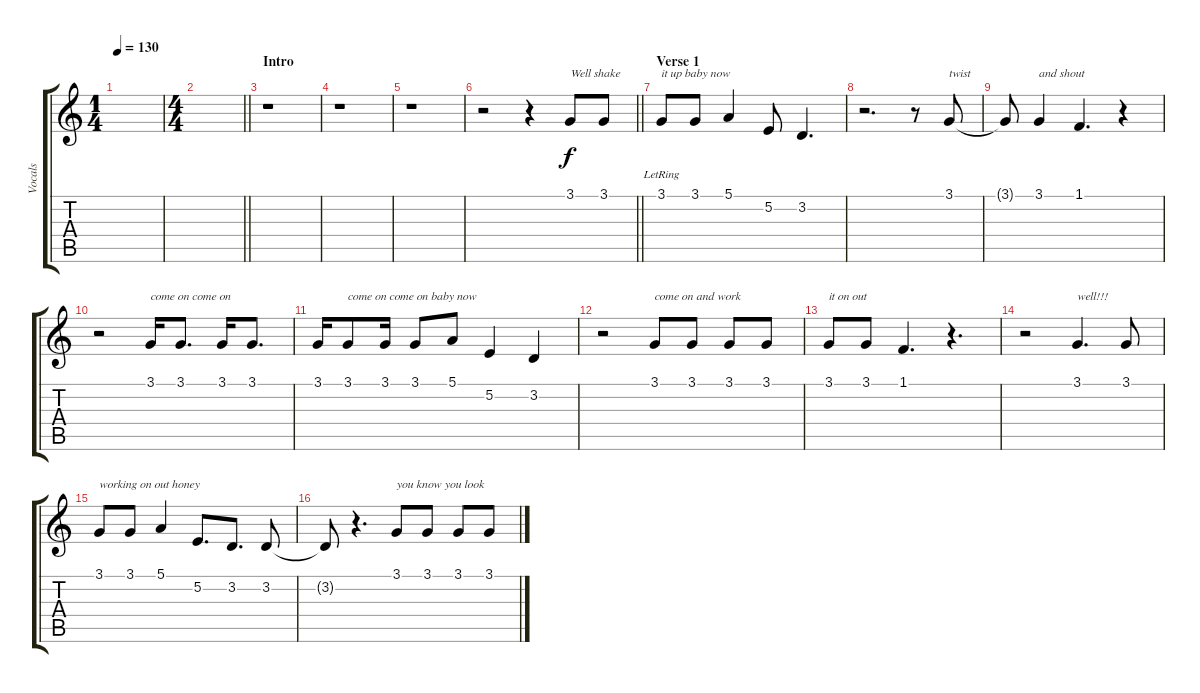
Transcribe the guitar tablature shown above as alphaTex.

\track ("Vocals" "Vocals") {instrument tenorsax}
\staff {score tabs}
\tuning (E4 B3 G3 D3 A2 E2) {hide}
\ts (1 4)
\tempo 130
\clef g2
\ks c
|
\ts (4 4)
\barLineRight lightlight
|
\section ("" "Intro")
r.1 |
r.1 |
r.1 |
\barLineRight lightlight
r.2 r.4 3.1.8{txt "Well shake"} 3.1.8 |
\section ("" "Verse 1")
3.1{lr}.8{txt "it up baby now"} 3.1.8 5.1.4 5.2.8 3.2.4{d} |
r.2{d} r.8 3.1.8{txt "twist"} |
3.1{t}.8 3.1.4{txt "and shout"} 1.1.4{d} r.4 |
r.2 3.1.16{txt "come on come on"} 3.1.8{d} 3.1.16 3.1.8{d} |
3.1.16 3.1.8{txt "come on come on baby now"} 3.1.16 3.1.8 5.1.8 5.2.4 3.2.4 |
r.2 3.1.8{txt "come on and work"} 3.1.8 3.1.8 3.1.8 |
3.1.8{txt "it on out"} 3.1.8 1.1.4{d} r.4{d} |
r.2 3.1.4{d txt "well!!!"} 3.1.8 |
3.1.8{txt "working on out honey"} 3.1.8 5.1.4 5.2.8{d} 3.2.8{d} 3.2.8 |
3.2{t}.8 r.4{d} 3.1.8{txt "you know you look"} 3.1.8 3.1.8 3.1.8
